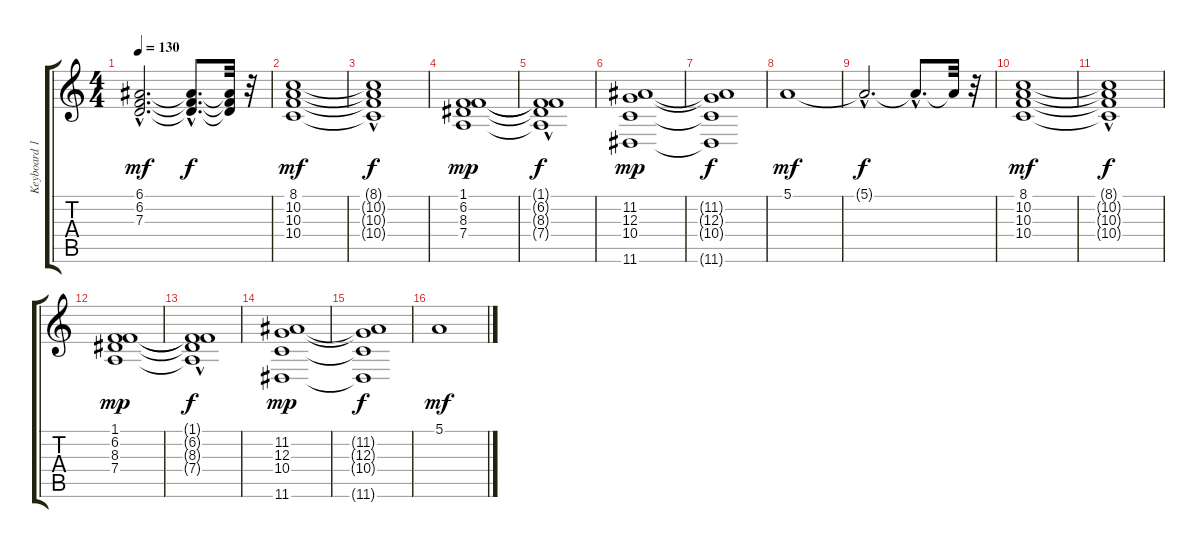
\track ("Keyboard 1" "Keyboard 1") {instrument pad7halo}
\staff {score tabs}
\tuning (E4 B3 G3 D3 A2 E2) {hide}
\ts (4 4)
\tempo 130
\clef g2
\ks c
(6.1{hac} 6.2{hac} 7.3{hac}).2{d dy mf} (6.1{hac t} 6.2{hac t} 7.3{hac t}).8{d dy f} (6.1{t} 6.2{t} 7.3{t}).32 r.32 |
(8.1 10.2 10.3 10.4).1{dy mf} |
(8.1{t} 10.2{hac t} 10.3{hac t} 10.4{hac t}).1{dy f} |
(1.1 6.2 8.3 7.4).1{dy mp} |
(1.1{t} 6.2{hac t} 8.3{hac t} 7.4{hac t}).1{dy f} |
(11.2 12.3 10.4 11.6).1{dy mp} |
(11.2{t} 12.3{t} 10.4{t} 11.6{t}).1{dy f} |
5.1.1{dy mf} |
5.1{hac t}.2{d dy f} 5.1{hac t}.8{d} 5.1{t}.32 r.32 |
(8.1 10.2 10.3 10.4).1{dy mf} |
(8.1{t} 10.2{hac t} 10.3{hac t} 10.4{hac t}).1{dy f} |
(1.1 6.2 8.3 7.4).1{dy mp} |
(1.1{t} 6.2{hac t} 8.3{hac t} 7.4{hac t}).1{dy f} |
(11.2 12.3 10.4 11.6).1{dy mp} |
(11.2{t} 12.3{t} 10.4{t} 11.6{t}).1{dy f} |
5.1.1{dy mf}
